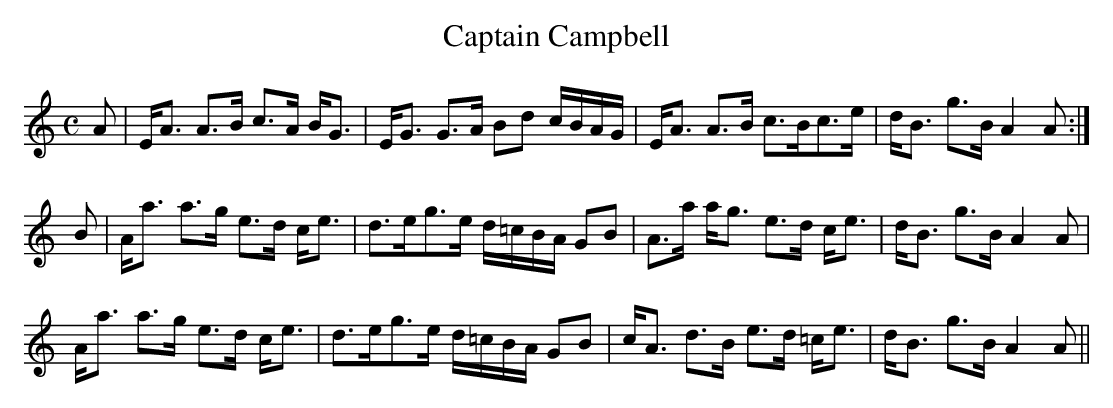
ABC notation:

X:1
T:Captain Campbell
M:C
L:1/16
K:Aminor
A2|EA3 A3B c3A BG3|EG3 G3A B2d2 cBAG|EA3 A3B c3Bc3e|dB3 g3B A4A2:|
B2|Aa3 a3g e3d ce3|d3eg3e d=cBA G2B2|A3a ag3 e3d ce3|dB3 g3B A4A2|
Aa3 a3g e3d ce3|d3eg3e d=cBA G2B2|cA3 d3B e3d =ce3|dB3 g3B A4A2||
